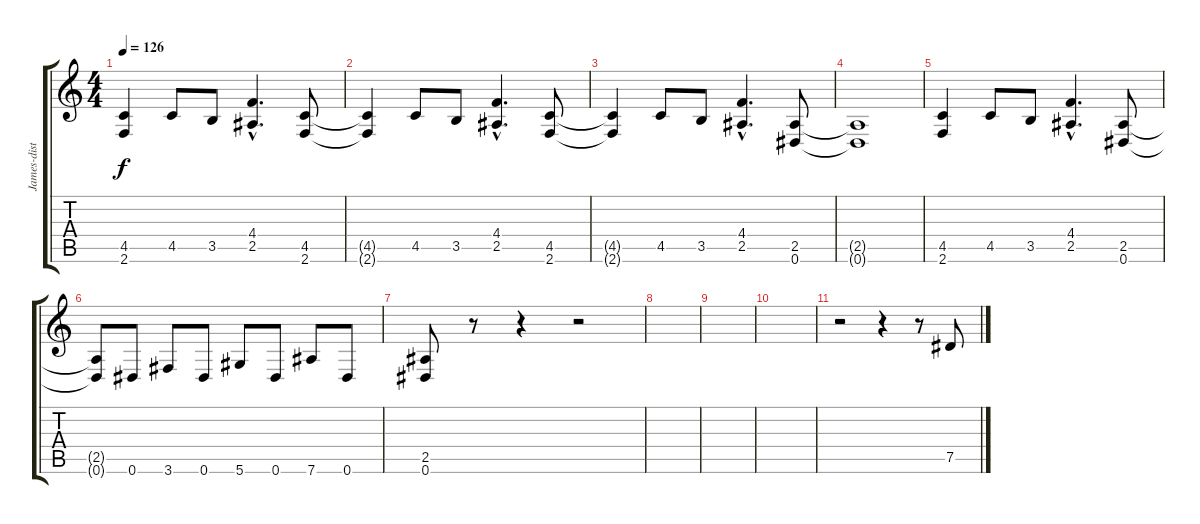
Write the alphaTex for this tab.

\track ("James-dist" "James-dist") {instrument distortionguitar}
\staff {score tabs}
\tuning (Eb4 Bb3 Gb3 Db3 Ab2 Eb2) {hide}
\ts (4 4)
\tempo 126
\clef g2
\ks c
(4.5 2.6).4{dy f} 4.5.8 3.5.8 (4.4{hac} 2.5{hac}).4{d} (4.5 2.6).8 |
(4.5{t} 2.6{t}).4 4.5.8 3.5.8 (4.4{hac} 2.5{hac}).4{d} (4.5 2.6).8 |
(4.5{t} 2.6{t}).4 4.5.8 3.5.8 (4.4{hac} 2.5{hac}).4{d} (2.5 0.6).8 |
(2.5{t} 0.6{t}).1 |
(4.5 2.6).4 4.5.8 3.5.8 (4.4{hac} 2.5{hac}).4{d} (2.5 0.6).8 |
(2.5{t} 0.6{t}).8 0.6.8 3.6.8 0.6.8 5.6.8 0.6.8 7.6.8 0.6.8 |
(2.5 0.6).8 r.8 r.4 r.2 |
|
|
|
r.2 r.4 r.8 7.5.8
